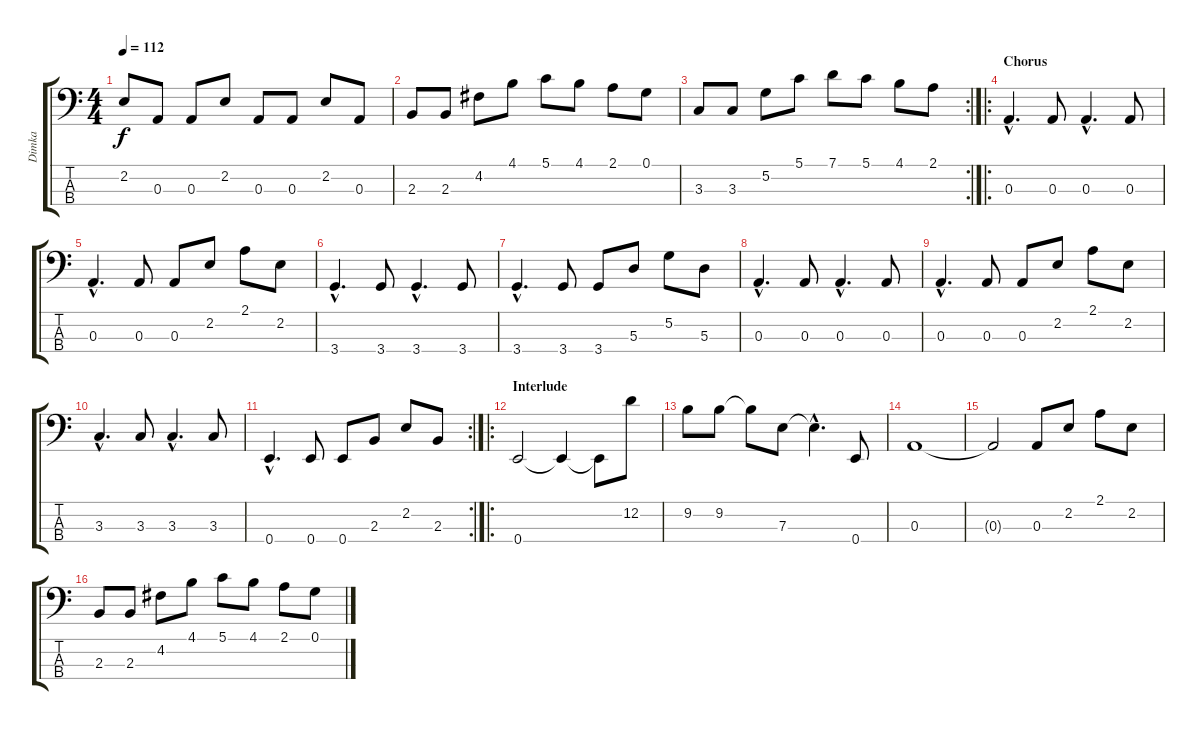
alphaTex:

\track ("Dimka" "Dimka") {instrument electricbassfinger}
\staff {score tabs}
\tuning (G2 D2 A1 E1) {hide}
\ts (4 4)
\tempo 112
\clef f4
\ks c
2.2.8{dy f} 0.3.8 0.3.8 2.2.8 0.3.8 0.3.8 2.2.8 0.3.8 |
2.3.8 2.3.8 4.2.8 4.1.8 5.1.8 4.1.8 2.1.8 0.1.8 |
\rc 2
3.3.8 3.3.8 5.2.8 5.1.8 7.1.8 5.1.8 4.1.8 2.1.8 |
\ro
\section ("" "Chorus")
0.3{hac}.4{d} 0.3.8 0.3{hac}.4{d} 0.3.8 |
0.3{hac}.4{d} 0.3.8 0.3.8 2.2.8 2.1.8 2.2.8 |
3.4{hac}.4{d} 3.4.8 3.4{hac}.4{d} 3.4.8 |
3.4{hac}.4{d} 3.4.8 3.4.8 5.3.8 5.2.8 5.3.8 |
0.3{hac}.4{d} 0.3.8 0.3{hac}.4{d} 0.3.8 |
0.3{hac}.4{d} 0.3.8 0.3.8 2.2.8 2.1.8 2.2.8 |
3.3{hac}.4{d} 3.3.8 3.3{hac}.4{d} 3.3.8 |
\rc 2
0.4{hac}.4{d} 0.4.8 0.4.8 2.3.8 2.2.8 2.3.8 |
\ro
\section ("" "Interlude")
0.4.2 0.4{t}.4 0.4{t}.8 12.2.8 |
9.2.8 9.2.8 9.2{t}.8 7.3.8 7.3{hac t}.4{d} 0.4.8 |
0.3.1 |
0.3{t}.2 0.3.8 2.2.8 2.1.8 2.2.8 |
2.3.8 2.3.8 4.2.8 4.1.8 5.1.8 4.1.8 2.1.8 0.1.8
